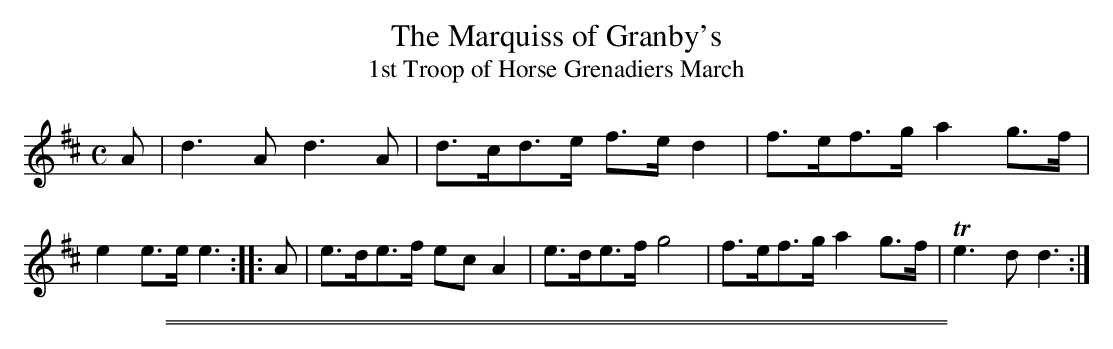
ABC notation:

X:1
T: The Marquiss of Granby's
T: 1st Troop of Horse Grenadiers March
M: C
L: 1/8
K: D
A |\
d3A d3A | d>cd>e f>ed2 |\
f>ef>g a2g>f | e2e>e e3 :|\
|: A |\
e>de>f ecA2 | e>de>f g4 |\
f>ef>g a2g>f | Te3d d3 :|
